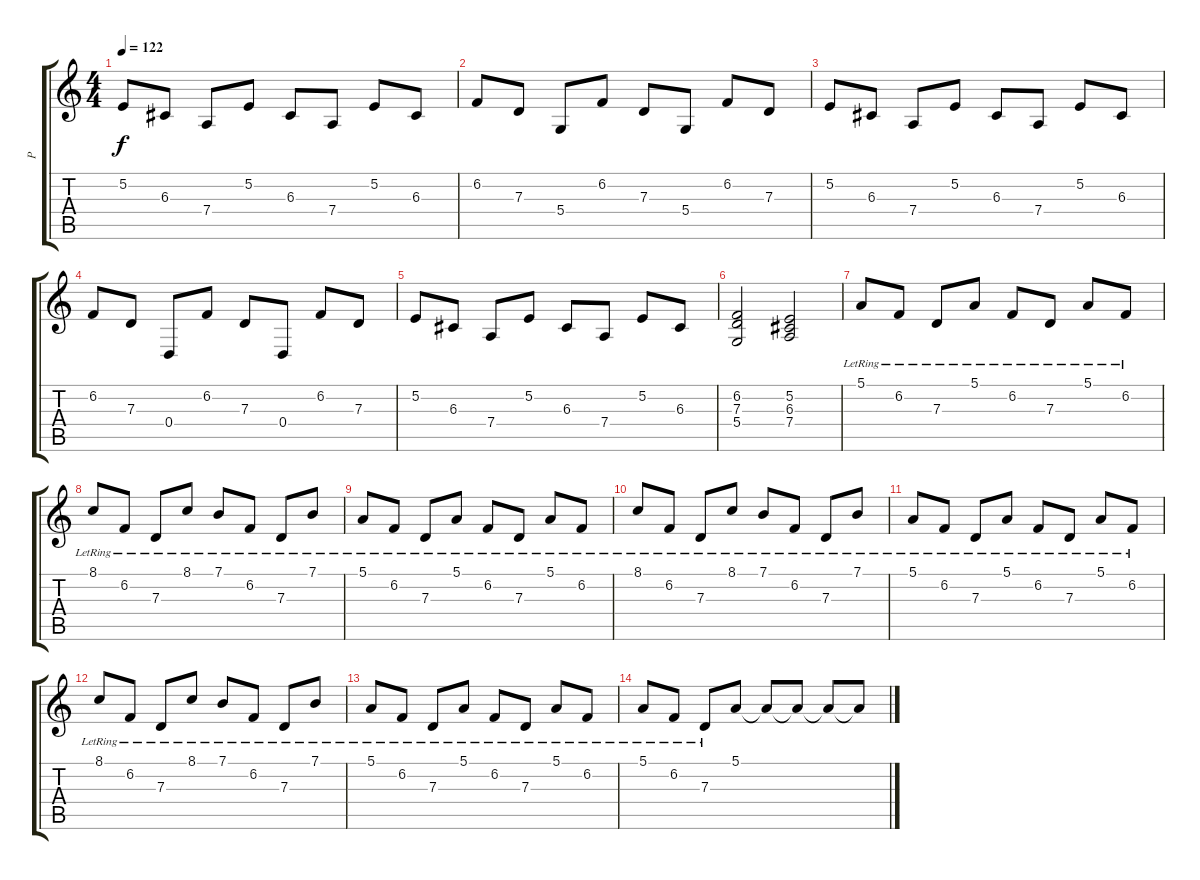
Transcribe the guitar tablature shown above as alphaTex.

\track ("P" "P") {instrument brightacousticpiano}
\staff {score tabs}
\tuning (E4 B3 G3 D3 A2 E2) {hide}
\ts (4 4)
\tempo 122
\clef g2
\ks c
5.2.8{dy f} 6.3.8 7.4.8 5.2.8 6.3.8 7.4.8 5.2.8 6.3.8 |
6.2.8 7.3.8 5.4.8 6.2.8 7.3.8 5.4.8 6.2.8 7.3.8 |
5.2.8 6.3.8 7.4.8 5.2.8 6.3.8 7.4.8 5.2.8 6.3.8 |
6.2.8 7.3.8 0.4.8 6.2.8 7.3.8 0.4.8 6.2.8 7.3.8 |
5.2.8 6.3.8 7.4.8 5.2.8 6.3.8 7.4.8 5.2.8 6.3.8 |
(6.2 7.3 5.4).2 (5.2 6.3 7.4).2 |
5.1{lr}.8 6.2{lr}.8 7.3{lr}.8 5.1{lr}.8 6.2{lr}.8 7.3{lr}.8 5.1{lr}.8 6.2{lr}.8 |
8.1{lr}.8 6.2{lr}.8 7.3{lr}.8 8.1{lr}.8 7.1{lr}.8 6.2{lr}.8 7.3{lr}.8 7.1{lr}.8 |
5.1{lr}.8 6.2{lr}.8 7.3{lr}.8 5.1{lr}.8 6.2{lr}.8 7.3{lr}.8 5.1{lr}.8 6.2{lr}.8 |
8.1{lr}.8 6.2{lr}.8 7.3{lr}.8 8.1{lr}.8 7.1{lr}.8 6.2{lr}.8 7.3{lr}.8 7.1{lr}.8 |
5.1{lr}.8 6.2{lr}.8 7.3{lr}.8 5.1{lr}.8 6.2{lr}.8 7.3{lr}.8 5.1{lr}.8 6.2{lr}.8 |
8.1{lr}.8 6.2{lr}.8 7.3{lr}.8 8.1{lr}.8 7.1{lr}.8 6.2{lr}.8 7.3{lr}.8 7.1{lr}.8 |
5.1{lr}.8 6.2{lr}.8 7.3{lr}.8 5.1{lr}.8 6.2{lr}.8 7.3{lr}.8 5.1{lr}.8 6.2{lr}.8 |
5.1{lr}.8 6.2{lr}.8 7.3{lr}.8 5.1.8 5.1{t}.8 5.1{t}.8 5.1{t}.8 5.1{t}.8
